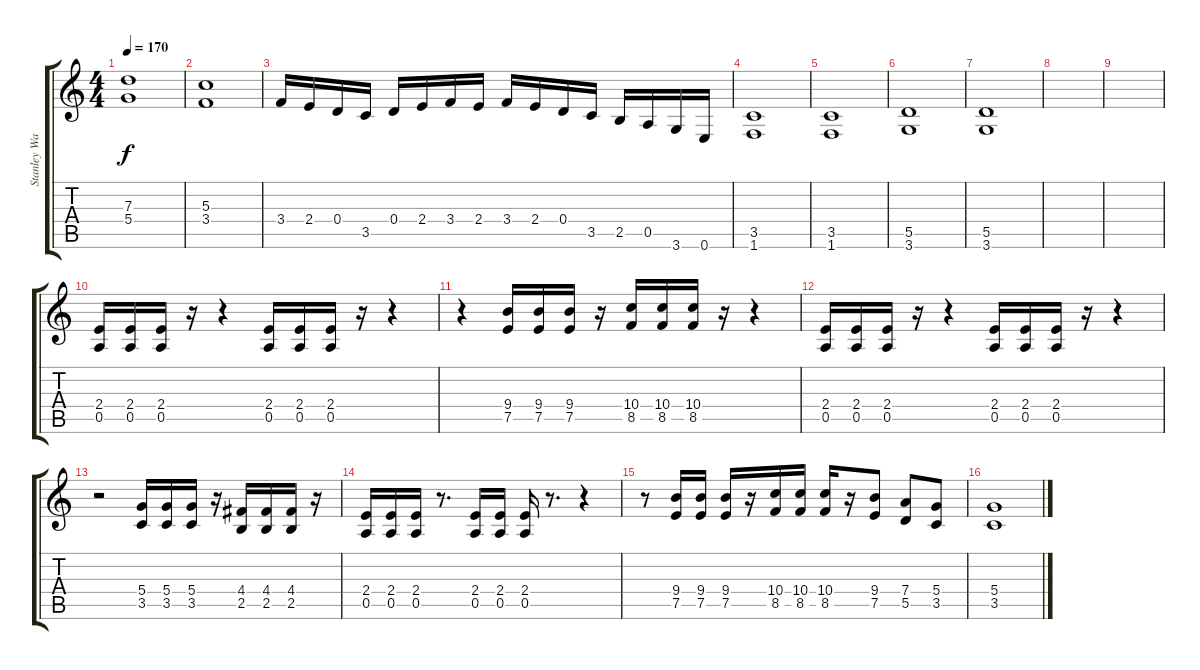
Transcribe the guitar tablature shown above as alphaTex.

\track ("Stanley Wagner" "Stanley Wa") {instrument overdrivenguitar}
\staff {score tabs}
\tuning (E4 B3 G3 D3 A2 E2) {hide}
\ts (4 4)
\tempo 170
\clef g2
\ks c
(7.3 5.4).1{dy f} |
(5.3 3.4).1 |
3.4.16 2.4.16 0.4.16 3.5.16 0.4.16 2.4.16 3.4.16 2.4.16 3.4.16 2.4.16 0.4.16 3.5.16 2.5.16 0.5.16 3.6.16 0.6.16 |
(3.5 1.6).1 |
(3.5 1.6).1 |
(5.5 3.6).1 |
(5.5 3.6).1 |
|
|
(2.4 0.5).16 (2.4 0.5).16 (2.4 0.5).16 r.16 r.4 (2.4 0.5).16 (2.4 0.5).16 (2.4 0.5).16 r.16 r.4 |
r.4 (9.4 7.5).16 (9.4 7.5).16 (9.4 7.5).16 r.16 (10.4 8.5).16 (10.4 8.5).16 (10.4 8.5).16 r.16 r.4 |
(2.4 0.5).16 (2.4 0.5).16 (2.4 0.5).16 r.16 r.4 (2.4 0.5).16 (2.4 0.5).16 (2.4 0.5).16 r.16 r.4 |
r.2 (5.4 3.5).16 (5.4 3.5).16 (5.4 3.5).16 r.16 (4.4 2.5).16 (4.4 2.5).16 (4.4 2.5).16 r.16 |
(2.4 0.5).16 (2.4 0.5).16 (2.4 0.5).16 r.8{d} (2.4 0.5).16 (2.4 0.5).16 (2.4 0.5).16 r.8{d} r.4 |
r.8 (9.4 7.5).16 (9.4 7.5).16 (9.4 7.5).16 r.16 (10.4 8.5).16 (10.4 8.5).16 (10.4 8.5).16 r.16 (9.4 7.5).8 (7.4 5.5).8 (5.4 3.5).8 |
(5.4 3.5).1
